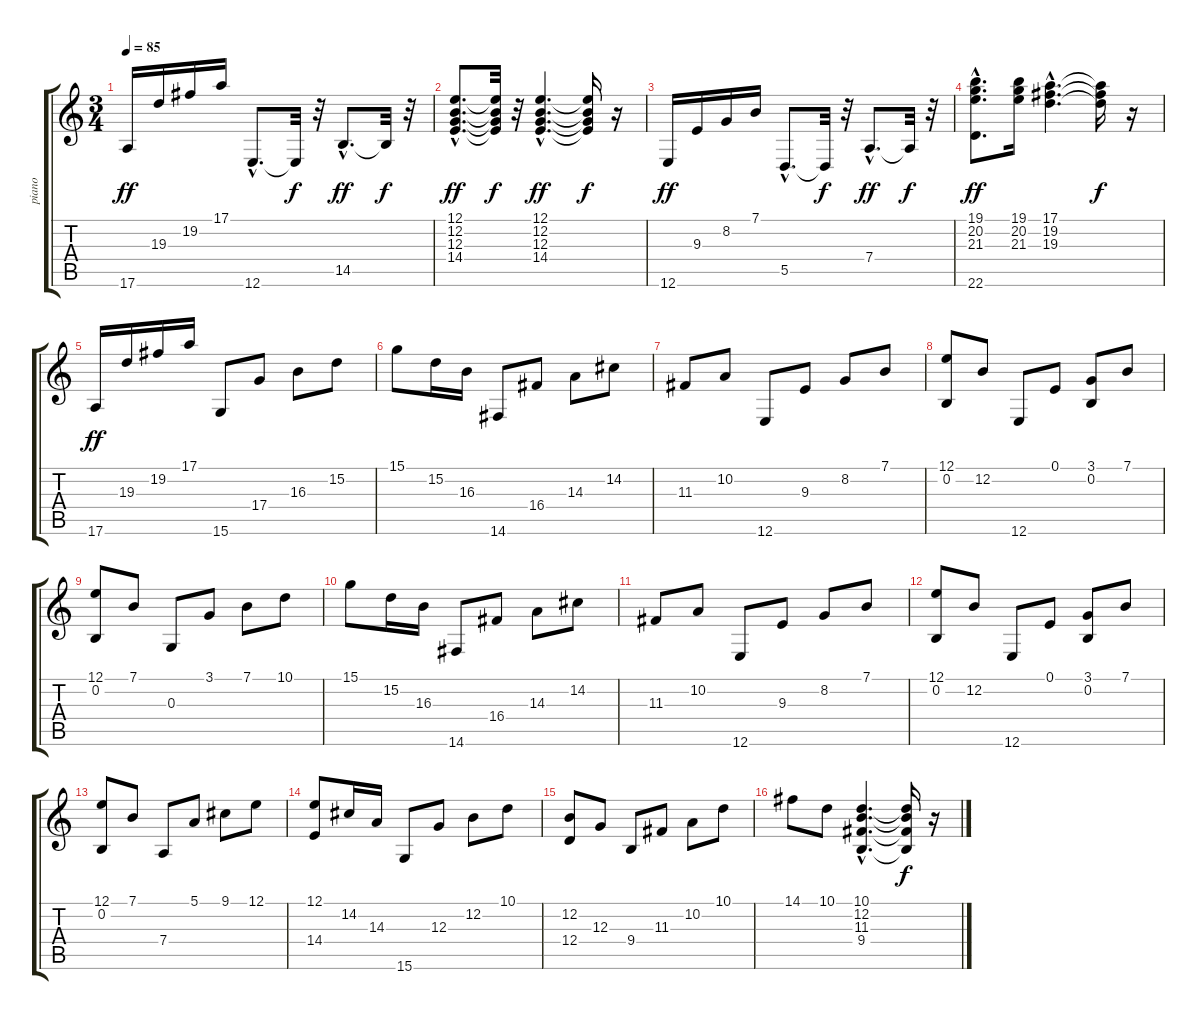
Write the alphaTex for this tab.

\track ("piano" "piano") {instrument brightacousticpiano}
\staff {score tabs}
\tuning (E4 B3 G3 D3 A2 E2) {hide}
\ts (3 4)
\tempo 85
\clef g2
\ks c
17.6.16{dy ff} 19.3.16 19.2.16 17.1.16 12.6{hac}.8{d} 12.6{t}.32{dy f} r.32 14.5{hac}.8{d dy ff} 14.5{t}.32{dy f} r.32 |
(12.1{hac} 12.2{hac} 12.3{hac} 14.4{hac}).8{d dy ff} (12.1{t} 12.2{t} 12.3{t} 14.4{t}).32{dy f} r.32 (12.1{hac} 12.2{hac} 12.3{hac} 14.4{hac}).4{d dy ff} (12.1{t} 12.2{t} 12.3{t} 14.4{t}).16{dy f} r.16 |
12.6.16{dy ff} 9.3.16 8.2.16 7.1.16 5.5{hac}.8{d} 5.5{t}.32{dy f} r.32 7.4{hac}.8{d dy ff} 7.4{t}.32{dy f} r.32 |
(19.1{hac} 20.2{hac} 21.3{hac} 22.6{hac}).8{d dy ff} (19.1 20.2 21.3).16 (17.1{hac} 19.2{hac} 19.3{hac}).4{d} (17.1{t} 19.2{t} 19.3{t}).16{dy f} r.16 |
17.6.16{dy ff} 19.3.16 19.2.16 17.1.16 15.6.8 17.4.8 16.3.8 15.2.8 |
15.1.8 15.2.16 16.3.16 14.6.8 16.4.8 14.3.8 14.2.8 |
11.3.8 10.2.8 12.6.8 9.3.8 8.2.8 7.1.8 |
(12.1 0.2).8 12.2.8 12.6.8 0.1.8 (3.1 0.2).8 7.1.8 |
(12.1 0.2).8 7.1.8 0.3.8 3.1.8 7.1.8 10.1.8 |
15.1.8 15.2.16 16.3.16 14.6.8 16.4.8 14.3.8 14.2.8 |
11.3.8 10.2.8 12.6.8 9.3.8 8.2.8 7.1.8 |
(12.1 0.2).8 12.2.8 12.6.8 0.1.8 (3.1 0.2).8 7.1.8 |
(12.1 0.2).8 7.1.8 7.4.8 5.1.8 9.1.8 12.1.8 |
(12.1 14.4).8 14.2.16 14.3.16 15.6.8 12.3.8 12.2.8 10.1.8 |
(12.2 12.4).8 12.3.8 9.4.8 11.3.8 10.2.8 10.1.8 |
14.1.8 10.1.8 (10.1{hac} 12.2{hac} 11.3{hac} 9.4{hac}).4{d} (10.1{t} 12.2{t} 11.3{t} 9.4{t}).16{dy f} r.16
